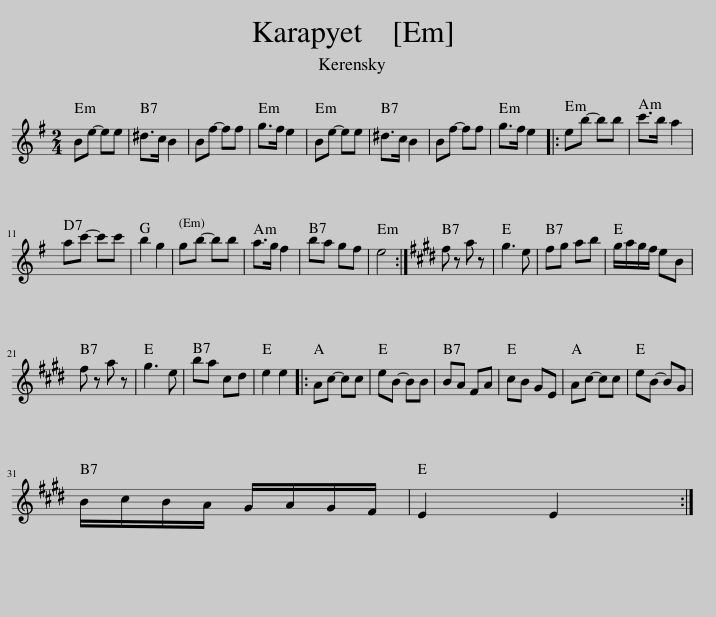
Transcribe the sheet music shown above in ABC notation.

X:1
L:1/8
M:2/4
I:linebreak $
K:Emin
V:1 treble
V:1
 Be- ee | ^d>c B2 | Bf- ff | g>f e2 | Be- ee | %5
 ^d>c B2 | Bf- ff | g>f e2 |: eb- bb | c'>b a2 |$ %10
 ac'- c'c' | b2 g2 | gb- bb | a>g f2 | ba gf | %15
 e4 :|[K:E] f z a z | g3 e | fg ab | g/a/g/f/ eB |$ %20
 f z a z | g3 e | ba cd | e2 e2 |: Ac- cc | %25
 eB- BB | BA FA | cB GE | Ac- cc | eB- BG |$ %30
 B/c/B/A/ G/A/G/F/ | E2 E2 :| %32
